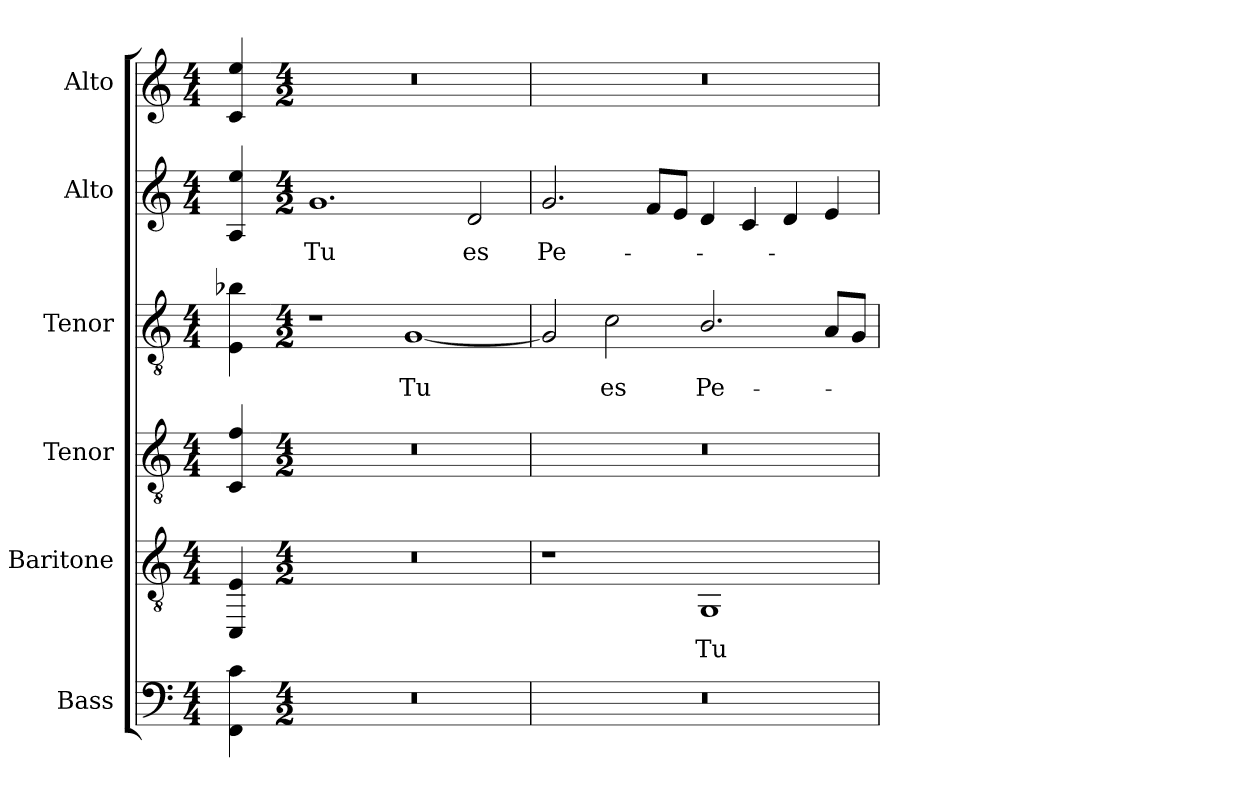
**kern	**kern	**text	**kern	**kern	**text	**kern	**text	**kern
*part6	*part5	*part5	*part4	*part3	*part3	*part2	*part2	*part1
*staff6	*staff5	*staff5	*staff4	*staff3	*staff3	*staff2	*staff2	*staff1
*I"Bass	*I"Baritone	*	*I"Tenor	*I"Tenor	*	*I"Alto	*	*I"Alto
*I'B.	*I'Bar.	*	*I'T.	*I'T.	*	*I'A.	*	*I'A.
!!LO:PB:g=z
*clefF4	*clefGv2	*	*clefGv2	*clefGv2	*	*clefG2	*	*clefG2
*	*	*	*ITrd7c12	*ITrd7c12	*	*	*	*
*k[]	*k[]	*	*k[]	*k[]	*	*k[]	*	*k[]
*C:	*C:	*	*C:	*C:	*	*C:	*	*C:
*M4/4	*M4/4	*	*M4/4	*M4/4	*	*M4/4	*	*M4/4
=	=	=	=	=	=	=	=	=
4FFi\ 4ci	4CCi/ 4Ei	.	4CCi/ 4Fi	4EEi\ 4B-Xi	.	4Ai/ 4eei	.	4ci/ 4eei
=1-	=1-	=1-	=1-	=1-	=1-	=1-	=1-	=1-
*M4/2	*M4/2	*	*M4/2	*M4/2	*	*M4/2	*	*M4/2
!LO:N:vis=1	!LO:N:vis=1	!	!LO:N:vis=1	!	!	!	!	!
!	!	!	!	!	!	!	!LO:LY:b:color=#000000	!LO:N:vis=1
0r	0r	.	0r	1r	.	1.gi	Tu	0r
!	!	!	!	!	!LO:LY:b:color=#000000	!	!	!
.	.	.	.	[1GGi	Tu	.	.	.
!	!	!	!	!	!	!	!LO:LY:b:color=#000000	!
.	.	.	.	.	.	2di/	es	.
=2	=2	=2	=2	=2	=2	=2	=2	=2
!LO:N:vis=1	!	!	!LO:N:vis=1	!	!	!	!	!
!	!	!	!	!	!	!	!LO:LY:b:color=#000000	!LO:N:vis=1
0r	1r	.	0r	2GGi/]	.	2.gi/	Pe-	0r
!	!	!	!	!	!LO:LY:b:color=#000000	!	!	!
.	.	.	.	2Ci\	es	.	.	.
.	.	.	.	.	.	8fi/L	.	.
.	.	.	.	.	.	8ei/J	.	.
!	!	!LO:LY:b:color=#000000	!	!	!	!	!	!
!	!	!	!	!	!LO:LY:b:color=#000000	!	!	!
.	1GGi	Tu	.	2.BBi/	Pe-	4di/	.	.
.	.	.	.	.	.	4ci/	.	.
.	.	.	.	.	.	4di/	.	.
.	.	.	.	8AAi/L	.	4ei/	.	.
.	.	.	.	8GGi/J	.	.	.	.
=	=	=	=	=	=	=	=	=
*-	*-	*-	*-	*-	*-	*-	*-	*-
